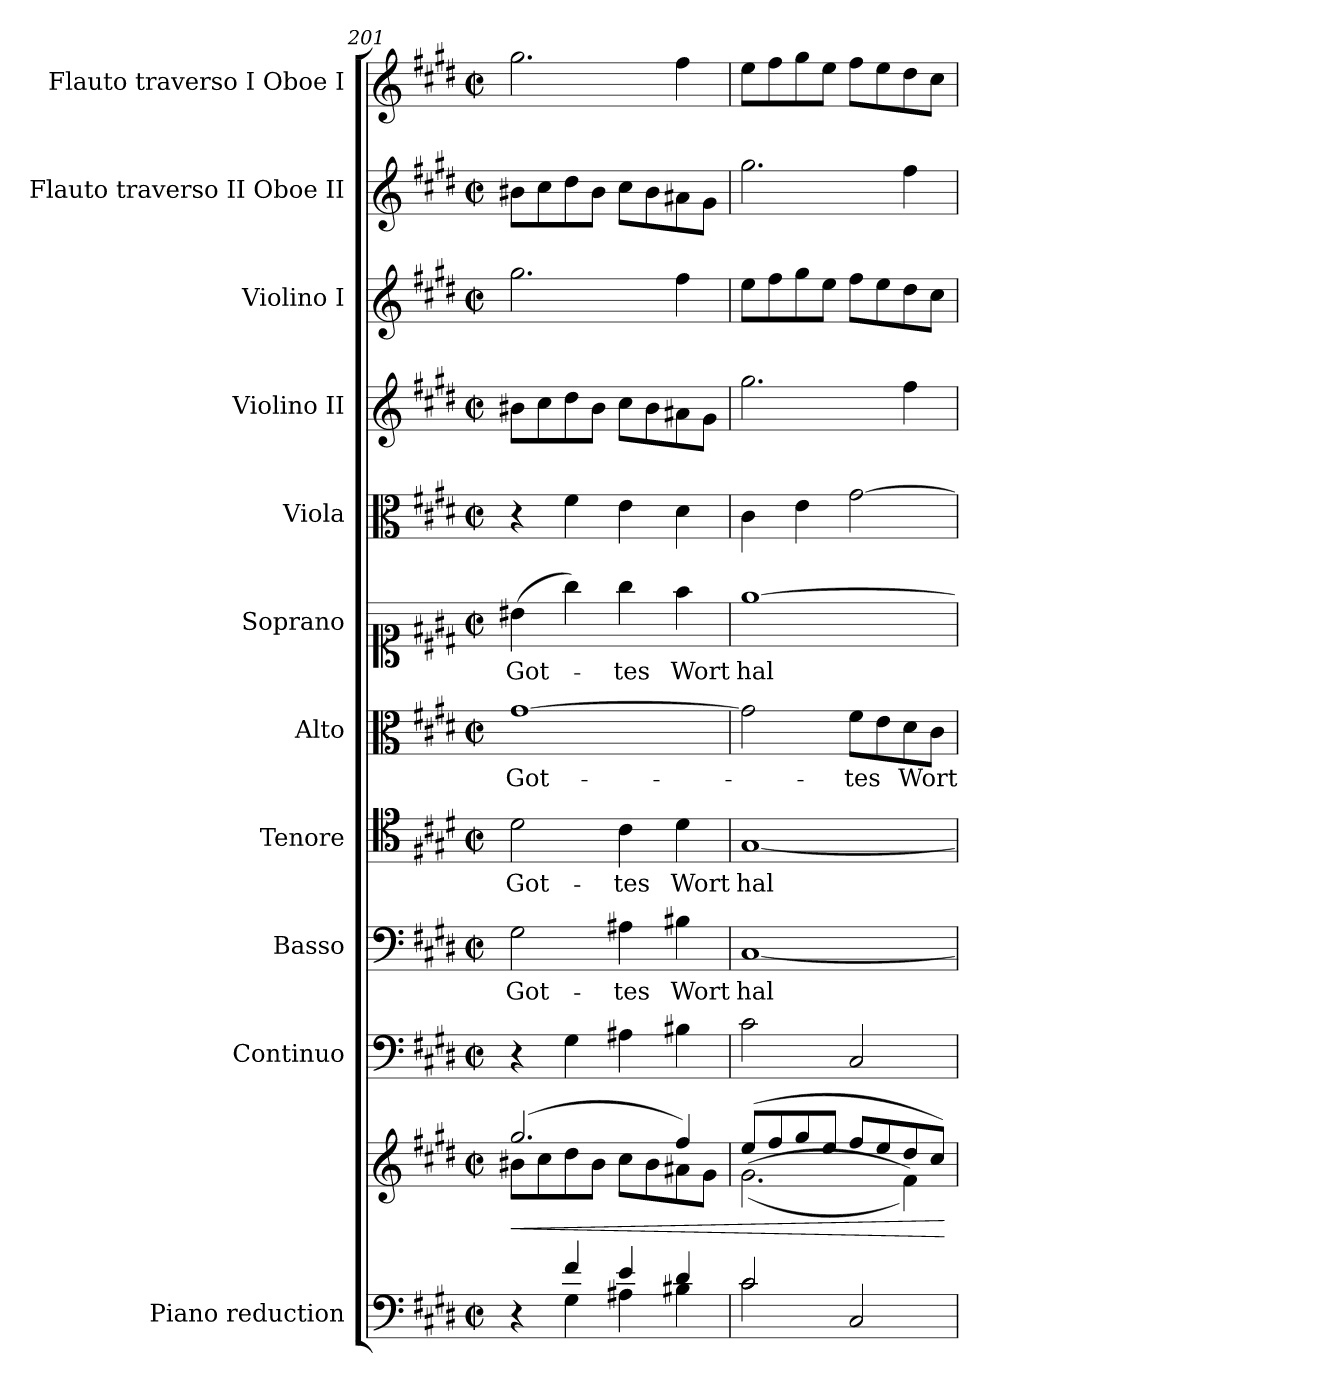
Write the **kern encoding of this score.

**kern	**kern	**dynam	**kern	**kern	**text	**kern	**text	**kern	**text	**kern	**text	**kern	**kern	**kern	**kern	**kern
*part11	*part11	*part11	*part10	*part9	*part9	*part8	*part8	*part7	*part7	*part6	*part6	*part5	*part4	*part3	*part2	*part1
*staff12	*staff11	*staff11/12	*staff10	*staff9	*staff9	*staff8	*staff8	*staff7	*staff7	*staff6	*staff6	*staff5	*staff4	*staff3	*staff2	*staff1
*I"Piano reduction	*	*	*I"Continuo	*I"Basso	*	*I"Tenore	*	*I"Alto	*	*I"Soprano	*	*I"Viola	*I"Violino II	*I"Violino I	*I"Flauto traverso II Oboe II	*I"Flauto traverso I Oboe I
*I'Pno	*	*	*	*	*	*	*	*	*	*	*	*	*	*	*I'Ob	*I'Ob
*clefF4	*clefG2	*	*clefF4	*clefF4	*	*clefC4	*	*clefC3	*	*clefC1	*	*clefC3	*clefG2	*clefG2	*clefG2	*clefG2
*k[f#c#g#d#]	*k[f#c#g#d#]	*	*k[f#c#g#d#]	*k[f#c#g#d#]	*	*k[f#c#g#d#]	*	*k[f#c#g#d#]	*	*k[f#c#g#d#]	*	*k[f#c#g#d#]	*k[f#c#g#d#]	*k[f#c#g#d#]	*k[f#c#g#d#]	*k[f#c#g#d#]
*M2/2	*M2/2	*	*M2/2	*M2/2	*	*M2/2	*	*M2/2	*	*M2/2	*	*M2/2	*M2/2	*M2/2	*M2/2	*M2/2
*met(c|)	*met(c|)	*	*met(c|)	*met(c|)	*	*met(c|)	*	*met(c|)	*	*met(c|)	*	*met(c|)	*met(c|)	*met(c|)	*met(c|)	*met(c|)
=201	=201	=201	=201	=201	=201	=201	=201	=201	=201	=201	=201	=201	=201	=201	=201	=201
*^	*	*	*	*	*	*	*	*	*	*	*	*	*	*	*	*
!	!	!	!LO:HP:b	!	!	!LO:LY:b	!	!LO:LY:b	!	!LO:LY:b	!	!LO:LY:b	!	!	!	!	!
*	*	*^	*	*	*	*	*	*	*	*	*	*	*	*	*	*	*
4r	4ryy	(>2.gg#/	8b#X\L	<	4r	2G#\	Got-	2d#\	Got-	[1g#	Got--	(>4b#X\	Got-	4r	8b#X\L	2.gg#\	8b#X\L	2.gg#\
.	.	.	8cc#\	.	.	.	.	.	.	.	.	.	.	.	8cc#\	.	8cc#\	.
4f#/	4G#\	.	8dd#\	.	4G#\	.	.	.	.	.	.	4gg#\)	.	4f#\	8dd#\	.	8dd#\	.
.	.	.	8b#\J	.	.	.	.	.	.	.	.	.	.	.	8b#\J	.	8b#\J	.
!	!	!	!	!	!	!	!LO:LY:b	!	!LO:LY:b	!	!	!	!LO:LY:b	!	!	!	!	!
4e/	4A#X\	.	8cc#\L	.	4A#X\	4A#X\	tes	4c#\	tes	.	.	4gg#\	tes	4e\	8cc#\L	.	8cc#\L	.
.	.	.	8b#\	.	.	.	.	.	.	.	.	.	.	.	8b#\	.	8b#\	.
!	!	!	!	!	!	!	!LO:LY:b	!	!LO:LY:b	!	!	!	!LO:LY:b	!	!	!	!	!
4d#/	4B#X\	4ff#/)	8a#X\	.	4B#X\	4B#X\	Wort	4d#\	Wort	.	.	4ff#\	Wort	4d#\	8a#X\	4ff#\	8a#X\	4ff#\
.	.	.	8g#\J	.	.	.	.	.	.	.	.	.	.	.	8g#\J	.	8g#\J	.
=202	=202	=202	=202	=202	=202	=202	=202	=202	=202	=202	=202	=202	=202	=202	=202	=202	=202	=202
!	!	!	!	!	!	!	!LO:LY:b	!	!LO:LY:b	!	!	!	!LO:LY:b	!	!	!	!	!
2c#/	2c#\	(>8ee/L	(<(<2.g#\	.	2c#\	[1C#	hal--	[1G#	hal--	2g#\]	.	[1ee	hal--	4c#\	2.gg#\	8ee\L	2.gg#\	8ee\L
.	.	8ff#/	.	.	.	.	.	.	.	.	.	.	.	.	.	8ff#\	.	8ff#\
.	.	8gg#/	.	.	.	.	.	.	.	.	.	.	.	4e\	.	8gg#\	.	8gg#\
.	.	8ee/J	.	.	.	.	.	.	.	.	.	.	.	.	.	8ee\J	.	8ee\J
!	!	!	!	!	!	!	!	!	!	!	!LO:LY:b	!	!	!	!	!	!	!
2C#/	2ryy	8ff#/L	.	.	2C#/	.	.	.	.	8f#\L	tes	.	.	[2g#\	.	8ff#\L	.	8ff#\L
.	.	8ee/	.	.	.	.	.	.	.	8e\	.	.	.	.	.	8ee\	.	8ee\
!	!	!	!	!	!	!	!	!	!	!	!LO:LY:b	!	!	!	!	!	!	!
.	.	8dd#/	4f#\))	.	.	.	.	.	.	8d#\	Wort	.	.	.	4ff#\	8dd#\	4ff#\	8dd#\
.	.	8cc#/J)	.	.	.	.	.	.	.	8c#\J	.	.	.	.	.	8cc#\J	.	8cc#\J
*v	*v	*	*	*	*	*	*	*	*	*	*	*	*	*	*	*	*	*
*	*v	*v	*	*	*	*	*	*	*	*	*	*	*	*	*	*	*
.	.	[	.	.	.	.	.	.	.	.	.	.	.	.	.	.
=	=	=	=	=	=	=	=	=	=	=	=	=	=	=	=	=
*-	*-	*-	*-	*-	*-	*-	*-	*-	*-	*-	*-	*-	*-	*-	*-	*-
